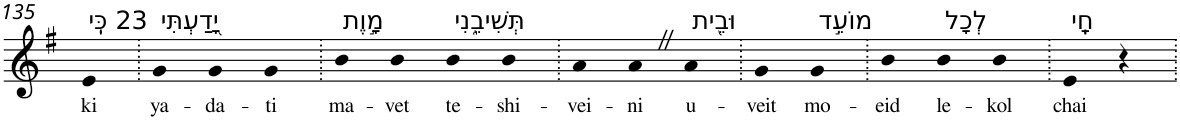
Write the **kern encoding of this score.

**kern	**text
*part1	*part1
*staff1	*staff1
*I"Piano	*
*I'Pno	*
!!LO:PB:g=z
*clefG2	*
*k[f#]	*
*G:	*
=135	=135
!LO:TX:a:t=23 כִּֽי	!
!	!LO:LY:b
4e	ki
=136.	=136.
!LO:TX:a:t=יָ֭דַעְתִּי	!
!	!LO:LY:b
4g	ya-
!	!LO:LY:b
4g	-da-
!	!LO:LY:b
4g	-ti
=137.	=137.
!LO:TX:a:t=מָ֣וֶת	!
!	!LO:LY:b
4b	ma-
!	!LO:LY:b
4b	-vet
!LO:TX:a:t=תְּשִׁיבֵ֑נִי	!
!	!LO:LY:b
4b	te-
!	!LO:LY:b
4b	-shi-
=138.	=138.
!	!LO:LY:b
4a	-vei-
!	!LO:LY:b
4aZ	-ni
!LO:TX:a:t=וּבֵ֖ית	!
!	!LO:LY:b
4a	u-
=139.	=139.
!	!LO:LY:b
4g	-veit
!LO:TX:a:t=מוֹעֵ֣ד	!
!	!LO:LY:b
4g	mo-
=140.	=140.
!	!LO:LY:b
4b	-eid
!LO:TX:a:t=לְכָל	!
!	!LO:LY:b
4b	le-
!	!LO:LY:b
4b	-kol
=141.	=141.
!LO:TX:a:t=חָֽי	!
!	!LO:LY:b
4e	chai
4r	.
=.	=.
*-	*-
